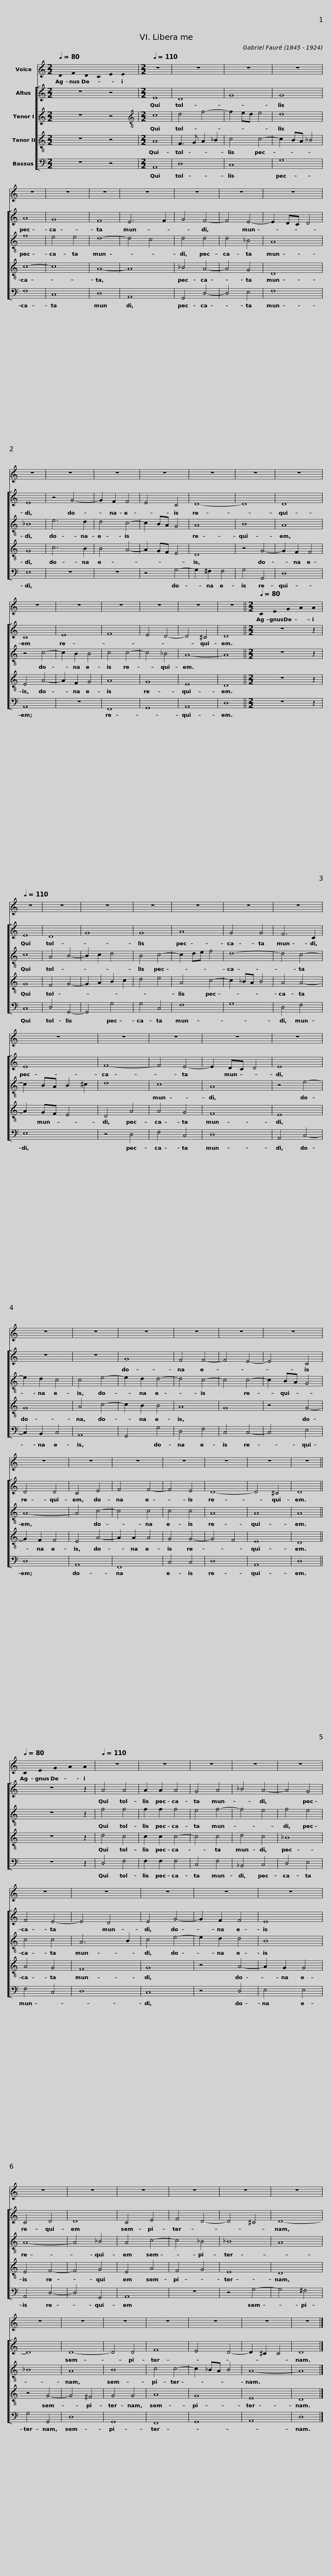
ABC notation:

X:1
%%score 1 [ 2 3 4 5 ]
L:1/8
Q:1/4=80
M:2/2
I:linebreak $
K:C
U:s=!stemless!
V:1 treble
V:2 treble
V:3 treble
V:4 treble-8
V:5 bass
V:1
 sD2 sF2 sD2 sC2 sE2 sE2 |$[M:2/2][Q:1/4=110] z8 | z8 | z8 | z8 | %5
 z8 | z8 | z8 | z8 | z8 | %10
 z8 | z8 | z8 |$ z8 | z8 | %15
 z8 | z8 | z8 | z8 | z8 | %20
 z8 | z8 | z8 | z8 | z8 ||$ %25
[M:2/2][Q:1/4=80] sC2 sE2 sG2 sA2 sA2 |$[Q:1/4=110] z8 | z8 | z8 | z8 | %30
 z8 | z8 | z8 | z8 | z8 | %35
 z8 | z8 |$ z8 | z8 | z8 | %40
 z8 | z8 | z8 | z8 | z8 | %45
 z8 | z8 | z8 | z8 | z8 | %50
 z8 ||$[Q:1/4=80] sC2 sE2 sG2 sA2 sA2 |$[Q:1/4=110] z8 | z8 | z8 | %55
 z8 | z8 | z8 | z8 | z8 | %60
 z8 | z8 | z8 |$ z8 | z8 | %65
 z8 | z8 | z8 | z8 | z8 | %70
 z8 | z8 | z8 | z8 | z8 |] %75
V:2
 z8 z4 |$[M:2/2] E8 | D8 | G8 | G8 | %5
 A8 | G8 | F8 | E6 F2 | G4 F4- | %10
 F4 E4- | E2 DC D4 | E8 |$ z4 G4- | G2 F2 F4 | %15
 E4 C4 | D8- | D8 | D8 | C8 | %20
 E8 | F8 | E4 D4- | D4 !courtesy!^C4 | D8 ||$ %25
[M:2/2] z8 z2 |$ E8 | D8 | G8 | G8 | %30
 A8 | G4 G4 | F6 C2 | E8 | F8- | %35
 F4 E4- | E2 DC D4 |$ E8 | z8 | z8 | %40
 G8 | F4 F4- | F4 E4- | E4 C4 | D4 D4 | %45
 C4 E4 | F4 F4- | F4 E4 | D8- | D4 !courtesy!^C4 | %50
 D8 ||$ z8 z2 |$ A4 A4 | A2 A2 A4 | G4 A4 | %55
 _B4 A4- | A4 G4 | F4 E4- | E4 D4 | E4 G4- | %60
 G2 F2 F4 | E8 | C4 D4 |$ D8 | C4 E4 | %65
 F4 D4- | D4 ^C4 | D8- | D8 | D8- | %70
 D4 D4 | F8 | E4 D4- | D2 ^C2 C4 | D8 |] %75
V:3
 z8 z4 |$[M:2/2][K:treble-8] c8 | d4 f4- | f2 ed e4 | d8 | %5
 f8 | e4 e4 | d8- | d4 c4 | d4 d4 | %10
 d4 _B4 | A8 | _B8 |$ e6 d2 | d4 c4- | %15
 c2 BA G4 | A8 | B8 | A8 | z4 c4- | %20
 c2 B2 B4 | c4 c4- | c4 !courtesy!_B4 | A8- | A8 ||$ %25
[M:2/2] z8 z2 |$ c8 | A4 B4- | B2 c2 d4 | B4 c4- | %30
 c2 de f4 | d8- | d4 c4- | c2 BA B2 !courtesy!^c2 | d8 | %35
 c8 | A8 |$ z4 e4- | e2 d2 c4 | c4 e4- | %40
 e2 d2 d4- | d4 c4- | c4 c4- | c2 BA G4 | A8- | %45
 A4 c4- | c4 c4 | c4 c4 | A8 | A8 | %50
 A8 ||$ z8 z2 |$ f4 f4 | f2 f2 f4 | e4 f4- | %55
 f4 e4 | f4 e4 | c4 c4 | A6 B2 | c4 e4- | %60
 e2 d2 d4 | B8 | A8- |$ A4 !courtesy!_B4 | A4 c4- | %65
 c4 !courtesy!_B4 | _B8 | A8 | !courtesy!_B8 | A8 | %70
 B8 | c4 c4- | c2 !courtesy!_BA B4 | A8- | A8 |] %75
V:4
 z8 z4 |$[M:2/2] A8 | F3 G A2 _B2 | c4 c4- | c2 BA _B4 | %5
 c8- | c8 | A8- | A8 | !courtesy!_B4 A4- | %10
 A4 G4 | D8 | G8 |$ c6 B2 | B4 A4- | %15
 A2 GF E4 | D8 | z4 G4- | G2 F2 F4 | E4 A4- | %20
 A2 F2 G4 | A8 | G8 | E8 | D8 ||$ %25
[M:2/2] z8 z2 |$ G8 | F4 G4- | G2 A2 B2 c2 | d4 e4 | %30
 A4 c4- | c2 !courtesy!_BA B4 | A4 A4- | A2 GF E4 | D4 A4 | %35
 A4 G4 | F8 |$ E8 | G8 | A4 c4- | %40
 c2 B2 B4 | A8 | G8 | z4 G4- | G2 F2 F4 | %45
 E4 A4- | A2 A2 A4 | G4 G4- | G4 F4 | E8 | %50
 D8 ||$ z8 z2 |$ d4 c4 | c2 c2 c4- | c4 c4 | %55
 d4 c4 | _B8 | A4 G4 | F8 | G8 | %60
 z4 A4- | A2 G2 G4 | E4 F4- |$ F4 G4 | E4 A4 | %65
 F4 G4 | E8 | D8 | z4 G4- | G4 ^F4 | %70
 G4 G4 | A8 | G8 | E8 | D8 |] %75
V:5
 z8 z4 |$[M:2/2] A,,8 | D,8 | C,8 | G,8 | %5
 F,8 | C,8 | D,8 | A,,8 | G,,4 D,4- | %10
 D,4 E,4 | F,8 | E,8 |$ z8 | z8 | %15
 z4 G,4- | G,2 ^F,2 F,4 | G,4 G,,4 | D,8 | A,,8 | %20
 z8 | F,,8 | G,,8 | A,,8 | D,8 ||$ %25
[M:2/2] z8 z2 |$ C,8 | D,4 G,,4- | G,,4 G,4 | G,4 C,4 | %30
 F,8 | G,8 | D,4 F,4 | E,8 | z4 D,4 | %35
 F,4 C,4 | D,8 |$ A,,4 C,4- | C,2 B,,2 C,4 | A,,8 | %40
 G,,4 G,4 | D,4 F,4 | C,4 C,4- | C,4 E,4 | D,8 | %45
 A,,8 | F,,8 | C,4 C,4 | D,8 | A,,8 | %50
 D,8 ||$ z8 z2 |$ D,4 F,4 | F,2 F,2 F,4 | C,4 F,4 | %55
 _B,,4 C,4 | D,4 E,4 | F,4 C,4 | D,8 | C,8 | %60
 z4 D,4 | E,4 E,4 | A,,4 D,4- |$ D,4 G,,4 | A,,8 | %65
 z8 | z4 G,4- | G,4 !courtesy!^F,4 | G,4 G,,4 | D,8 | %70
 G,,8 | F,,8 | G,,8 | A,,8 | D,8 |] %75
